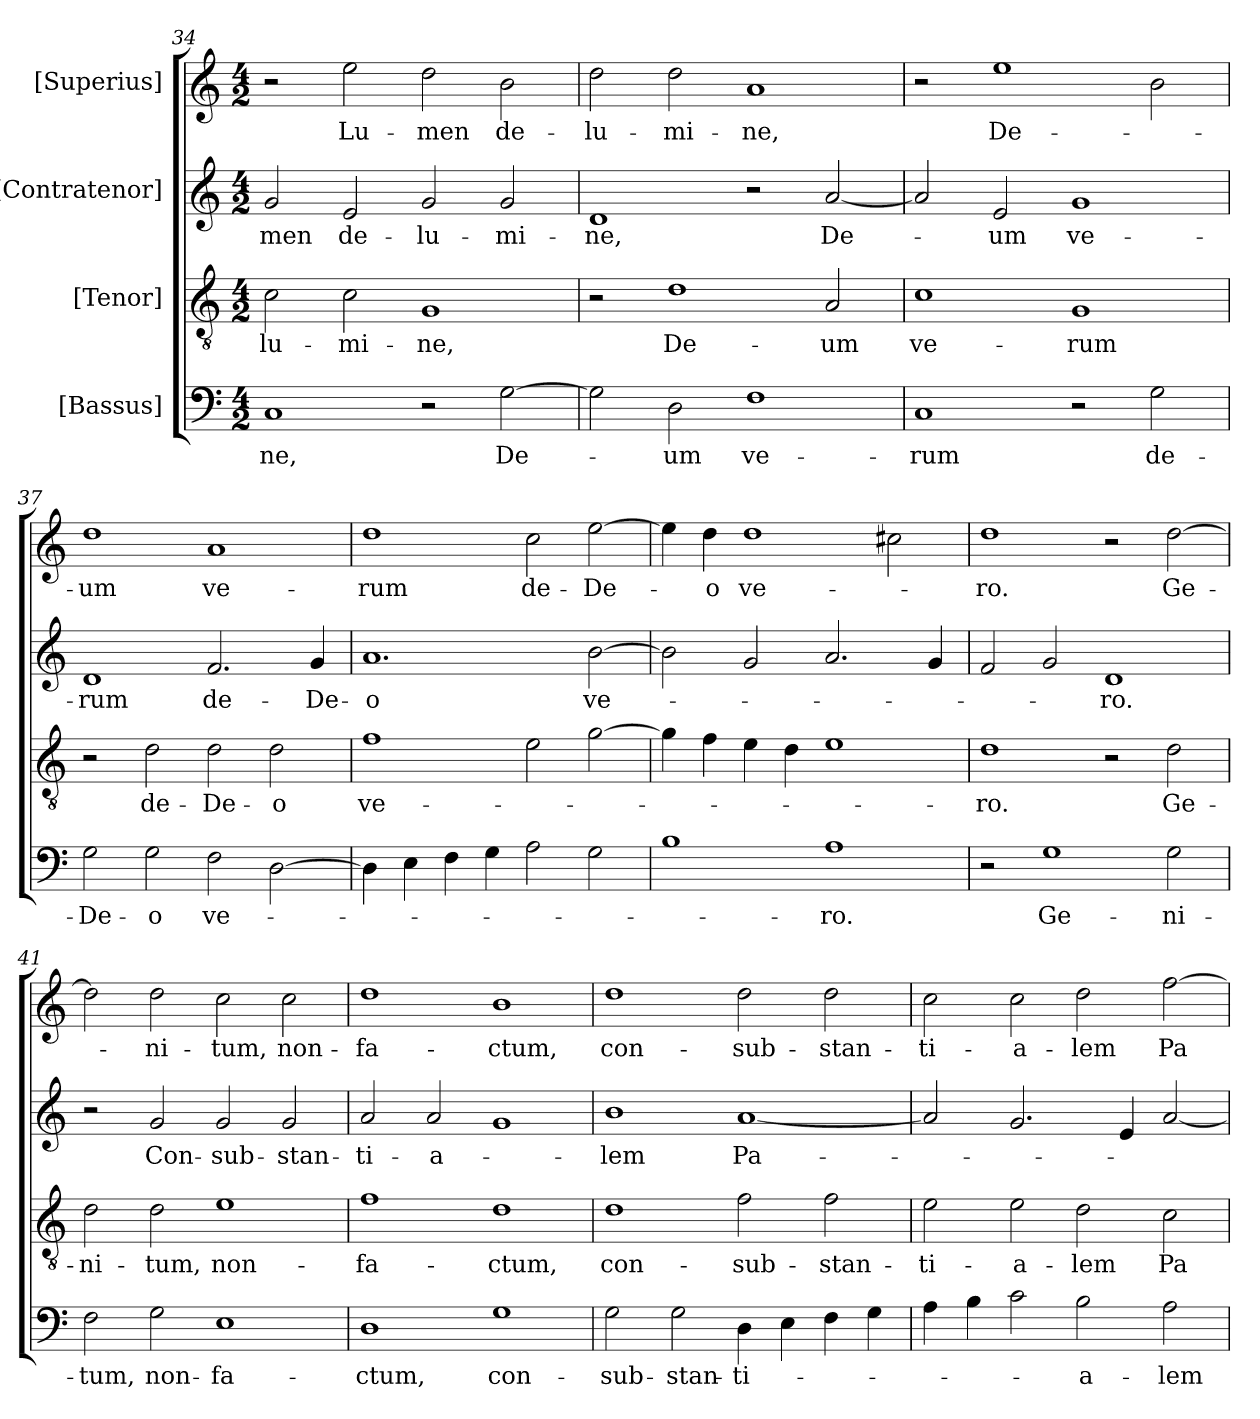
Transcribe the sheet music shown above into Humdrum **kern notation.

**kern	**text	**kern	**text	**kern	**text	**kern	**text
*part4	*part4	*part3	*part3	*part2	*part2	*part1	*part1
*staff4	*staff4	*staff3	*staff3	*staff2	*staff2	*staff1	*staff1
*I"[Bassus]	*	*I"[Tenor]	*	*I"[Contratenor]	*	*I"[Superius]	*
*clefF4	*	*clefGv2	*	*clefG2	*	*clefG2	*
*k[]	*	*k[]	*	*k[]	*	*k[]	*
*M4/2	*	*M4/2	*	*M4/2	*	*M4/2	*
=34	=34	=34	=34	=34	=34	=34	=34
1C/	-ne,	2c\	lu-	2g/	-men	2r	.
.	.	2c\	-mi-	2e/	de-	2ee\	Lu-
2r	.	1G/	-ne,	2g/	lu-	2dd\	-men
[2G\	De-	.	.	2g/	-mi-	2b\	de-
=35	=35	=35	=35	=35	=35	=35	=35
2G\]	.	2r	.	1d/	-ne,	2dd\	lu-
2D\	-um	1d\	De-	.	.	2dd\	-mi-
1F\	ve-	.	.	2r	.	1a/	-ne,
.	.	2A/	-um	[2a/	De-	.	.
=36	=36	=36	=36	=36	=36	=36	=36
1C/	-rum	1c\	ve-	2a/]	.	2r	.
.	.	.	.	2e/	-um	1ee\	De-
2r	.	1G/	-rum	1g/	ve-	.	.
2G\	de-	.	.	.	.	2b\	.
=37	=37	=37	=37	=37	=37	=37	=37
2G\	De-	2r	.	1d/	-rum	1dd\	-um
2G\	-o	2d\	de-	.	.	.	.
2F\	ve-	2d\	De-	2.f/	de-	1a/	ve-
[2D\	.	2d\	-o	.	.	.	.
.	.	.	.	4g/	De-	.	.
=38	=38	=38	=38	=38	=38	=38	=38
4D\]	.	1f\	ve-	1.a/	-o	1dd\	-rum
4E\	.	.	.	.	.	.	.
4F\	.	.	.	.	.	.	.
4G\	.	.	.	.	.	.	.
2A\	.	2e\	.	.	.	2cc\	de-
2G\	.	[2g\	.	[2b\	ve-	[2ee\	De-
=39	=39	=39	=39	=39	=39	=39	=39
1B\	.	4g\]	.	2b\]	.	4ee\]	.
.	.	4f\	.	.	.	4dd\	-o
.	.	4e\	.	2g/	.	1dd\	ve-
.	.	4d\	.	.	.	.	.
1A\	-ro.	1e\	.	2.a/	.	.	.
.	.	.	.	.	.	2cc#X\	.
.	.	.	.	4g/	.	.	.
=40	=40	=40	=40	=40	=40	=40	=40
2r	.	1d\	-ro.	2f/	.	1dd\	-ro.
1G\	Ge-	.	.	2g/	.	.	.
.	.	2r	.	1d/	-ro.	2r	.
2G\	-ni-	2d\	Ge-	.	.	[2dd\	Ge-
=41	=41	=41	=41	=41	=41	=41	=41
2F\	-tum,	2d\	-ni-	2r	.	2dd\]	.
2G\	non-	2d\	-tum,	2g/	Con-	2dd\	-ni-
1E\	fa-	1e\	non-	2g/	-sub-	2cc\	-tum,
.	.	.	.	2g/	-stan-	2cc\	non-
=42	=42	=42	=42	=42	=42	=42	=42
1D\	-ctum,	1f\	fa-	2a/	-ti-	1dd\	fa-
.	.	.	.	2a/	-a-	.	.
1G\	con-	1d\	-ctum,	1g/	.	1b\	-ctum,
=43	=43	=43	=43	=43	=43	=43	=43
2G\	-sub-	1d\	con-	1b\	-lem	1dd\	con-
2G\	-stan-	.	.	.	.	.	.
4D\	-ti-	2f\	-sub-	[1a/	Pa-	2dd\	-sub-
4E\	.	.	.	.	.	.	.
4F\	.	2f\	-stan-	.	.	2dd\	-stan-
4G\	.	.	.	.	.	.	.
=44	=44	=44	=44	=44	=44	=44	=44
4A\	.	2e\	-ti-	2a/]	.	2cc\	-ti-
4B\	.	.	.	.	.	.	.
2c\	.	2e\	-a-	2.g/	.	2cc\	-a-
2B\	-a-	2d\	-lem	.	.	2dd\	-lem
.	.	.	.	4e/	.	.	.
2A\	-lem	2c\	Pa-	[2a/	.	[2ff\	Pa-
=	=	=	=	=	=	=	=
*-	*-	*-	*-	*-	*-	*-	*-
